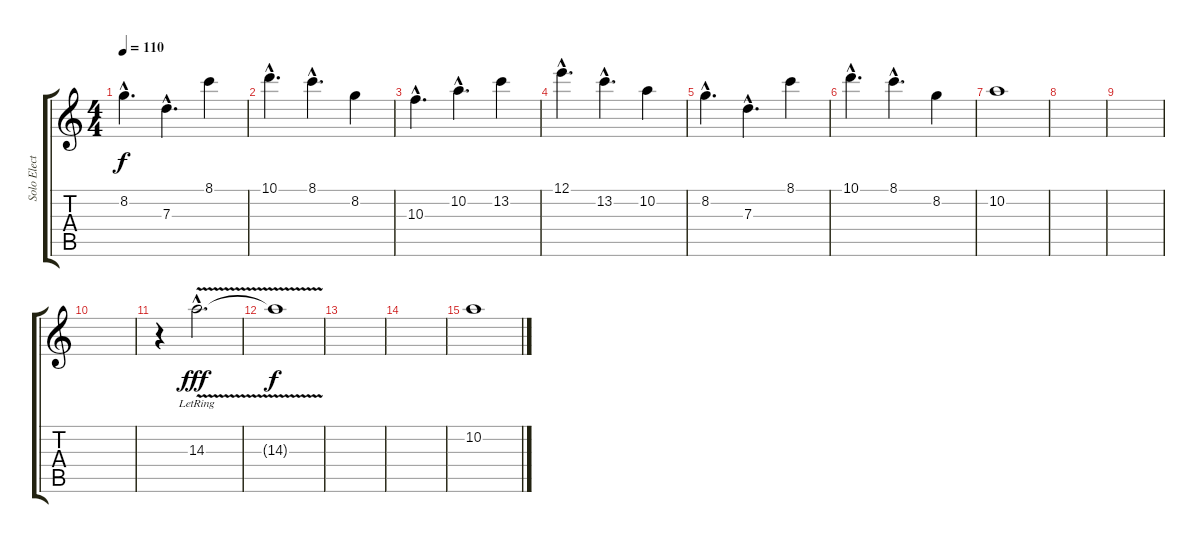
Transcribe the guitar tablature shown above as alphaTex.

\track ("Solo Electric Guitar" "Solo Elect") {instrument electricguitarjazz}
\staff {score tabs}
\tuning (E4 B3 G3 D3 A2 E2) {hide}
\ts (4 4)
\tempo 110
\clef g2
\ks c
8.2{hac}.4{d dy f} 7.3{hac}.4{d} 8.1.4 |
10.1{hac}.4{d} 8.1{hac}.4{d} 8.2.4 |
10.3{hac}.4{d} 10.2{hac}.4{d} 13.2.4 |
12.1{hac}.4{d} 13.2{hac}.4{d} 10.2.4 |
8.2{hac}.4{d} 7.3{hac}.4{d} 8.1.4 |
10.1{hac}.4{d} 8.1{hac}.4{d} 8.2.4 |
10.2.1 |
|
|
|
r.4 14.3{v hac lr}.2{d dy fff} |
14.3{t}.1{dy f} |
|
|
10.2.1
